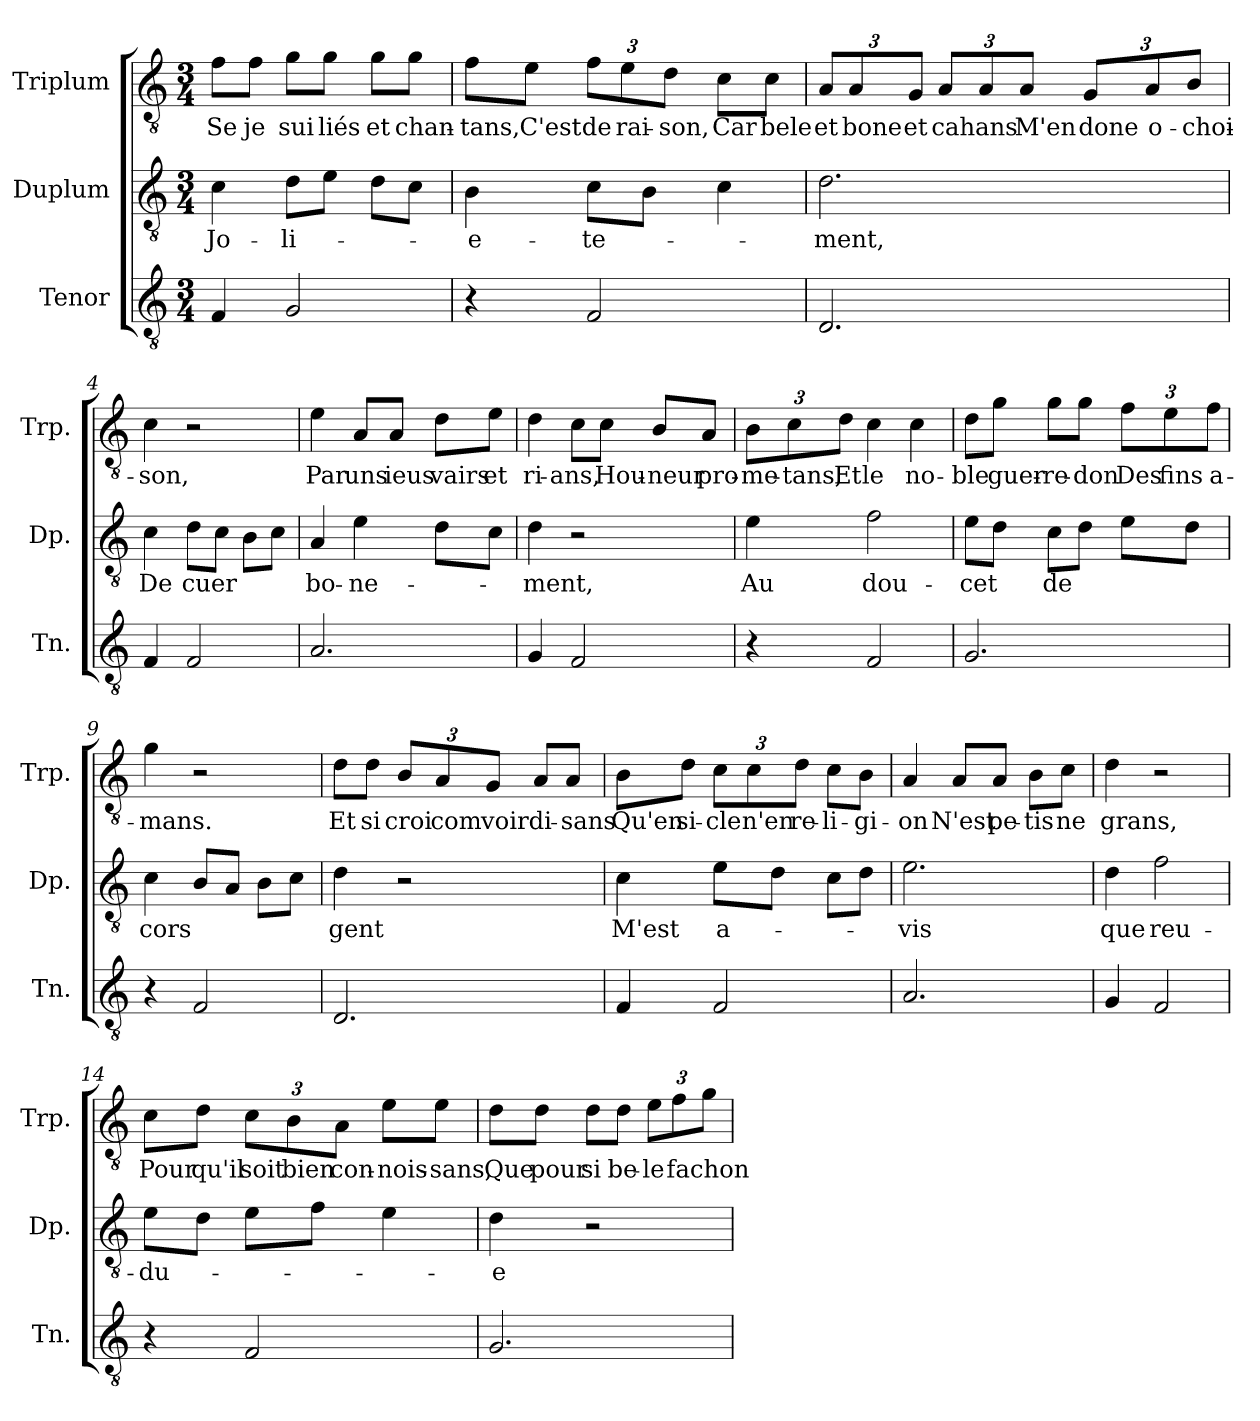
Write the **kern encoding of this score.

**kern	**kern	**text	**kern	**text
*part3	*part2	*part2	*part1	*part1
*staff3	*staff2	*staff2	*staff1	*staff1
*I"Tenor	*I"Duplum	*	*I"Triplum	*
*I'Tn.	*I'Dp.	*	*I'Trp.	*
*clefGv2	*clefGv2	*	*clefGv2	*
*k[]	*k[]	*	*k[]	*
*M3/4	*M3/4	*	*M3/4	*
=1	=1	=1	=1	=1
!	!	!LO:LY:b	!	!LO:LY:b
4F/	4c\	Jo-	8f\L	Se
!	!	!	!	!LO:LY:b
.	.	.	8f\J	je
!	!	!LO:LY:b	!	!LO:LY:b
2G/	8d\L	-li-	8g\L	sui
!	!	!	!	!LO:LY:b
.	8e\J	.	8g\J	liés
!	!	!	!	!LO:LY:b
.	8d\L	.	8g\L	et
!	!	!	!	!LO:LY:b
.	8c\J	.	8g\J	chan-
=2	=2	=2	=2	=2
!	!	!LO:LY:b	!	!LO:LY:b
4r	4B\	-e-	8f\L	-tans,
!	!	!	!	!LO:LY:b
.	.	.	8e\J	C'est
!	!	!LO:LY:b	!	!
*	*	*	*Xbrackettup	*
!	!	!	!	!LO:LY:b
2F/	8c\L	-te-	12f\L	de
!	!	!	!	!LO:LY:b
.	.	.	12e\	rai-
.	8B\J	.	.	.
!	!	!	!	!LO:LY:b
.	.	.	12d\J	-son,
!	!	!	!	!LO:LY:b
.	4c\	.	8c\L	Car
!	!	!	!	!LO:LY:b
.	.	.	8c\J	bele
=3	=3	=3	=3	=3
!	!	!LO:LY:b	!	!LO:LY:b
2.D/	2.d\	-ment,	12A/L	et
!	!	!	!	!LO:LY:b
.	.	.	12A/	bone
!	!	!	!	!LO:LY:b
.	.	.	12G/J	et
!	!	!	!	!LO:LY:b
.	.	.	12A/L	cahans
.	.	.	12A/	.
!	!	!	!	!LO:LY:b
.	.	.	12A/J	M'en
!	!	!	!	!LO:LY:b
.	.	.	12G/L	done
!	!	!	!	!LO:LY:b
.	.	.	12A/	o-
!	!	!	!	!LO:LY:b
.	.	.	12B/J	-choi-
!!LO:LB:g=z
=4	=4	=4	=4	=4
!	!	!LO:LY:b	!	!LO:LY:b
4F/	4c\	De	4c\	-son,
!	!	!LO:LY:b	!	!
2F/	8d\L	cuer	2r	.
.	8c\J	.	.	.
.	8B\L	.	.	.
.	8c\J	.	.	.
=5	=5	=5	=5	=5
!	!	!LO:LY:b	!	!LO:LY:b
2.A/	4A/	bo-	4e\	Par
!	!	!LO:LY:b	!	!LO:LY:b
.	4e\	-ne-	8A/L	uns
!	!	!	!	!LO:LY:b
.	.	.	8A/J	ieus
!	!	!	!	!LO:LY:b
.	8d\L	.	8d\L	vairs
!	!	!	!	!LO:LY:b
.	8c\J	.	8e\J	et
=6	=6	=6	=6	=6
!	!	!LO:LY:b	!	!LO:LY:b
4G/	4d\	-ment,	4d\	ri-
!	!	!	!	!LO:LY:b
2F/	2r	.	8c\L	-ans,
!	!	!	!	!LO:LY:b
.	.	.	8c\J	Hou-
!	!	!	!	!LO:LY:b
.	.	.	8B/L	-neur
!	!	!	!	!LO:LY:b
.	.	.	8A/J	pro-
=7	=7	=7	=7	=7
!	!	!LO:LY:b	!	!LO:LY:b
4r	4e\	Au	12B\L	-me-
!	!	!	!	!LO:LY:b
.	.	.	12c\	-tans,
!	!	!	!	!LO:LY:b
.	.	.	12d\J	Et
!	!	!LO:LY:b	!	!LO:LY:b
2F/	2f\	dou-	4c\	le
!	!	!	!	!LO:LY:b
.	.	.	4c\	no-
!!LO:LB:g=z
=8	=8	=8	=8	=8
!	!	!LO:LY:b	!	!LO:LY:b
2.G/	8e\L	-cet	8d\L	-ble
!	!	!	!	!LO:LY:b
.	8d\J	.	8g\J	guer-
!	!	!LO:LY:b	!	!LO:LY:b
.	8c\L	de	8g\L	-re-
!	!	!	!	!LO:LY:b
.	8d\J	.	8g\J	-don
!	!	!	!	!LO:LY:b
.	8e\L	.	12f\L	Des
!	!	!	!	!LO:LY:b
.	.	.	12e\	fins
.	8d\J	.	.	.
!	!	!	!	!LO:LY:b
.	.	.	12f\J	a-
=9	=9	=9	=9	=9
!	!	!LO:LY:b	!	!LO:LY:b
4r	4c\	cors	4g\	-mans.
2F/	8B/L	.	2r	.
.	8A/J	.	.	.
.	8B\L	.	.	.
.	8c\J	.	.	.
=10	=10	=10	=10	=10
!	!	!LO:LY:b	!	!LO:LY:b
2.D/	4d\	gent	8d\L	Et
!	!	!	!	!LO:LY:b
.	.	.	8d\J	si
!	!	!	!	!LO:LY:b
.	2r	.	12B/L	croi
!	!	!	!	!LO:LY:b
.	.	.	12A/	com
!	!	!	!	!LO:LY:b
.	.	.	12G/J	voir
!	!	!	!	!LO:LY:b
.	.	.	8A/L	di-
!	!	!	!	!LO:LY:b
.	.	.	8A/J	-sans
=11	=11	=11	=11	=11
!	!	!LO:LY:b	!	!LO:LY:b
4F/	4c\	M'est	8B\L	Qu'en
!	!	!	!	!LO:LY:b
.	.	.	8d\J	si-
!	!	!LO:LY:b	!	!LO:LY:b
2F/	8e\L	a-	12c\L	-cle
!	!	!	!	!LO:LY:b
.	.	.	12c\	n'en
.	8d\J	.	.	.
!	!	!	!	!LO:LY:b
.	.	.	12d\J	re-
!	!	!	!	!LO:LY:b
.	8c\L	.	8c\L	-li-
!	!	!	!	!LO:LY:b
.	8d\J	.	8B\J	-gi-
!!LO:LB:g=z
=12	=12	=12	=12	=12
!	!	!LO:LY:b	!	!LO:LY:b
2.A/	2.e\	-vis	4A/	-on
!	!	!	!	!LO:LY:b
.	.	.	8A/L	N'est
!	!	!	!	!LO:LY:b
.	.	.	8A/J	pe-
!	!	!	!	!LO:LY:b
.	.	.	8B\L	-tis
!	!	!	!	!LO:LY:b
.	.	.	8c\J	ne
=13	=13	=13	=13	=13
!	!	!LO:LY:b	!	!LO:LY:b
4G/	4d\	que	4d\	grans,
!	!	!LO:LY:b	!	!
2F/	2f\	reu-	2r	.
=14	=14	=14	=14	=14
!	!	!LO:LY:b	!	!LO:LY:b
4r	8e\L	-du-	8c\L	Pour
!	!	!	!	!LO:LY:b
.	8d\J	.	8d\J	qu'il
!	!	!	!	!LO:LY:b
2F/	8e\L	.	12c\L	soit
!	!	!	!	!LO:LY:b
.	.	.	12B\	bien
.	8f\J	.	.	.
!	!	!	!	!LO:LY:b
.	.	.	12A\J	con-
!	!	!	!	!LO:LY:b
.	4e\	.	8e\L	-nois-
!	!	!	!	!LO:LY:b
.	.	.	8e\J	-sans,
=15	=15	=15	=15	=15
!	!	!LO:LY:b	!	!LO:LY:b
2.G/	4d\	-e	8d\L	Que
!	!	!	!	!LO:LY:b
.	.	.	8d\J	pour
!	!	!	!	!LO:LY:b
.	2r	.	8d\L	si
!	!	!	!	!LO:LY:b
.	.	.	8d\J	be-
!	!	!	!	!LO:LY:b
.	.	.	12e\L	-le
!	!	!	!	!LO:LY:b
.	.	.	12f\	fachon
.	.	.	12g\J	.
=	=	=	=	=
*-	*-	*-	*-	*-
